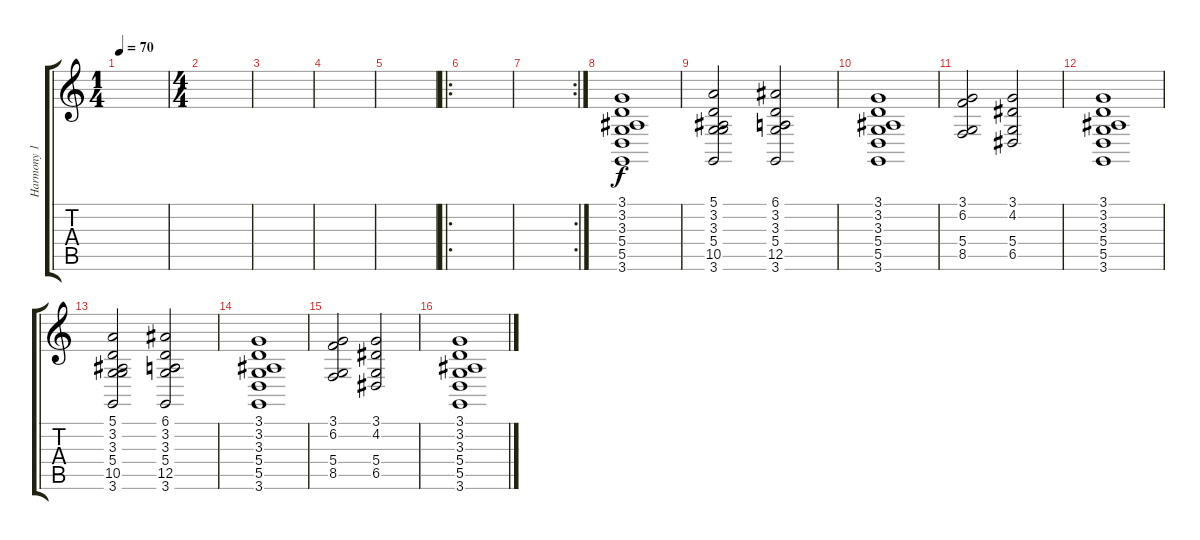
\track ("Harmony 1" "Harmony 1") {instrument stringensemble2}
\staff {score tabs}
\tuning (E4 B3 G3 D3 A2 E2) {hide}
\ts (1 4)
\tempo 70
\clef g2
\ks c
|
\ts (4 4)
|
|
|
|
\ro
|
\rc 2
|
(3.1 3.2 3.3 5.4 5.5 3.6).1 |
(5.1 3.2 3.3 5.4 10.5 3.6).2 (6.1 3.2 3.3 5.4 12.5 3.6).2 |
(3.1 3.2 3.3 5.4 5.5 3.6).1 |
(3.1 6.2 5.4 8.5).2 (3.1 4.2 5.4 6.5).2 |
(3.1 3.2 3.3 5.4 5.5 3.6).1 |
(5.1 3.2 3.3 5.4 10.5 3.6).2 (6.1 3.2 3.3 5.4 12.5 3.6).2 |
(3.1 3.2 3.3 5.4 5.5 3.6).1 |
(3.1 6.2 5.4 8.5).2 (3.1 4.2 5.4 6.5).2 |
(3.1 3.2 3.3 5.4 5.5 3.6).1
